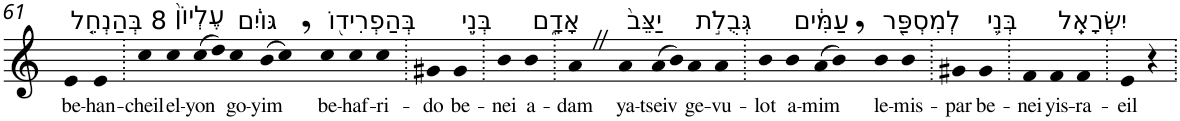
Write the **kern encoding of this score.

**kern	**text
*part1	*part1
*staff1	*staff1
*I"Piano	*
*I'Pno	*
!!LO:PB:g=z
*clefG2	*
*k[]	*
=61	=61
!LO:TX:a:t=8 בְּהַנְחֵ֤ל	!
!	!LO:LY:b
4e	be-
!	!LO:LY:b
4e	-han-
=62.	=62.
!	!LO:LY:b
4cc	-cheil
!LO:TX:a:t=עֶלְיוֹן֙	!
!	!LO:LY:b
4cc	el-
!	!LO:LY:b
(8cc	-yon
8dd)	.
!LO:TX:a:t=גּוֹיִ֔ם	!
!	!LO:LY:b
4cc	go-
!	!LO:LY:b
(8b	-yim
8cc,)	.
!LO:TX:a:t=בְּהַפְרִיד֖וֹ	!
!	!LO:LY:b
4cc	be-
!	!LO:LY:b
4cc	-haf-
!	!LO:LY:b
4cc	-ri-
=63.	=63.
!	!LO:LY:b
4g#X	-do
!LO:TX:a:t=בְּנֵ֣י	!
!	!LO:LY:b
4g#	be-
=64.	=64.
!	!LO:LY:b
4b	-nei
!LO:TX:a:t=אָדָ֑ם	!
!	!LO:LY:b
4b	a-
=65.	=65.
!	!LO:LY:b
4aZ	-dam
!LO:TX:a:t=יַצֵּב֙	!
!	!LO:LY:b
4a	ya-
!	!LO:LY:b
(8a	-tseiv
8b)	.
!LO:TX:a:t=גְּבֻלֹ֣ת	!
!	!LO:LY:b
4a	ge-
!	!LO:LY:b
4a	-vu-
=66.	=66.
!	!LO:LY:b
4b	-lot
!LO:TX:a:t=עַמִּ֔ים	!
!	!LO:LY:b
4b	a-
!	!LO:LY:b
(8a	-mim
8b,)	.
!LO:TX:a:t=לְמִסְפַּ֖ר	!
!	!LO:LY:b
4b	le-
!	!LO:LY:b
4b	-mis-
=67.	=67.
!	!LO:LY:b
4g#X	-par
!LO:TX:a:t=בְּנֵ֥י	!
!	!LO:LY:b
4g#	be-
=68.	=68.
!	!LO:LY:b
4f	-nei
!LO:TX:a:t=יִשְׂרָאֵֽל	!
!	!LO:LY:b
4f	yis-
!	!LO:LY:b
4f	-ra-
=69.	=69.
!	!LO:LY:b
4e	-eil
4r	.
=.	=.
*-	*-
